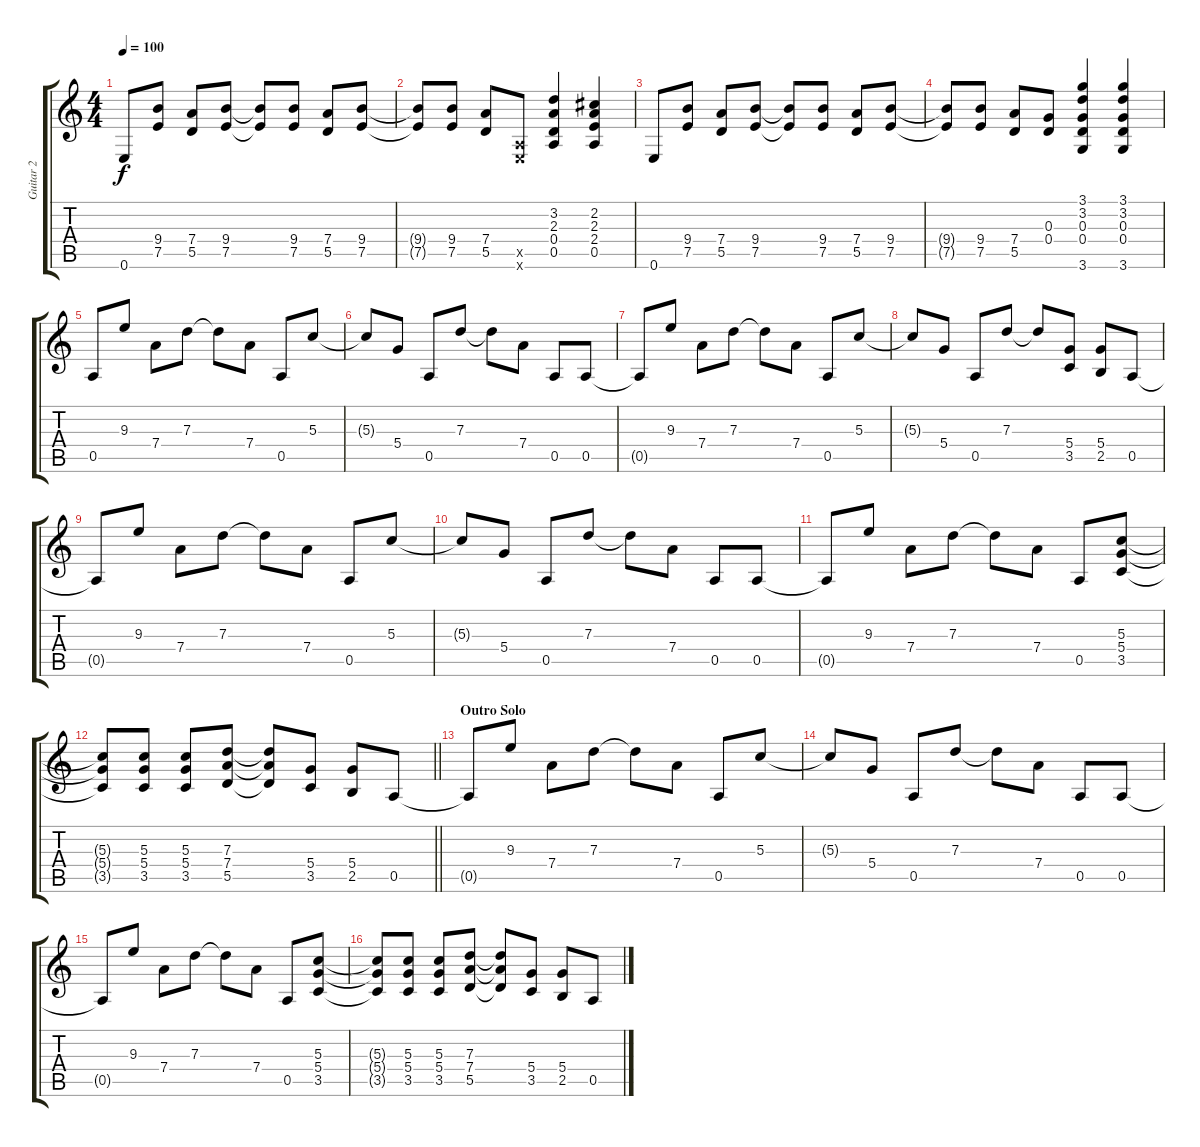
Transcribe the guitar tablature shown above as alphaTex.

\track ("Guitar 2" "Guitar 2") {instrument overdrivenguitar}
\staff {score tabs}
\tuning (E4 B3 G3 D3 A2 E2) {hide}
\ts (4 4)
\tempo 100
\clef g2
\ks c
0.6.8{dy f} (9.4 7.5).8 (7.4 5.5).8 (9.4 7.5).8 (9.4{t} 7.5{t}).8 (9.4 7.5).8 (7.4 5.5).8 (9.4 7.5).8 |
(9.4{t} 7.5{t}).8 (9.4 7.5).8 (7.4 5.5).8 (0.5{x} 0.6{x}).8 (3.2 2.3 0.4 0.5).4 (2.2 2.3 2.4 0.5).4 |
0.6.8 (9.4 7.5).8 (7.4 5.5).8 (9.4 7.5).8 (9.4{t} 7.5{t}).8 (9.4 7.5).8 (7.4 5.5).8 (9.4 7.5).8 |
(9.4{t} 7.5{t}).8 (9.4 7.5).8 (7.4 5.5).8 (0.3 0.4).8 (3.1 3.2 0.3 0.4 3.6).4 (3.1 3.2 0.3 0.4 3.6).4 |
0.5.8 9.3.8 7.4.8 7.3.8 7.3{t}.8 7.4.8 0.5.8 5.3.8 |
5.3{t}.8 5.4.8 0.5.8 7.3.8 7.3{t}.8 7.4.8 0.5.8 0.5.8 |
0.5{t}.8 9.3.8 7.4.8 7.3.8 7.3{t}.8 7.4.8 0.5.8 5.3.8 |
5.3{t}.8 5.4.8 0.5.8 7.3.8 7.3{t}.8 (5.4 3.5).8 (5.4 2.5).8 0.5.8 |
0.5{t}.8 9.3.8 7.4.8 7.3.8 7.3{t}.8 7.4.8 0.5.8 5.3.8 |
5.3{t}.8 5.4.8 0.5.8 7.3.8 7.3{t}.8 7.4.8 0.5.8 0.5.8 |
0.5{t}.8 9.3.8 7.4.8 7.3.8 7.3{t}.8 7.4.8 0.5.8 (5.3 5.4 3.5).8 |
\barLineRight lightlight
(5.3{t} 5.4{t} 3.5{t}).8 (5.3 5.4 3.5).8 (5.3 5.4 3.5).8 (7.3 7.4 5.5).8 (7.3{t} 7.4{t} 5.5{t}).8 (5.4 3.5).8 (5.4 2.5).8 0.5.8 |
\section ("" "Outro Solo")
0.5{t}.8 9.3.8 7.4.8 7.3.8 7.3{t}.8 7.4.8 0.5.8 5.3.8 |
5.3{t}.8 5.4.8 0.5.8 7.3.8 7.3{t}.8 7.4.8 0.5.8 0.5.8 |
0.5{t}.8 9.3.8 7.4.8 7.3.8 7.3{t}.8 7.4.8 0.5.8 (5.3 5.4 3.5).8 |
(5.3{t} 5.4{t} 3.5{t}).8 (5.3 5.4 3.5).8 (5.3 5.4 3.5).8 (7.3 7.4 5.5).8 (7.3{t} 7.4{t} 5.5{t}).8 (5.4 3.5).8 (5.4 2.5).8 0.5.8
